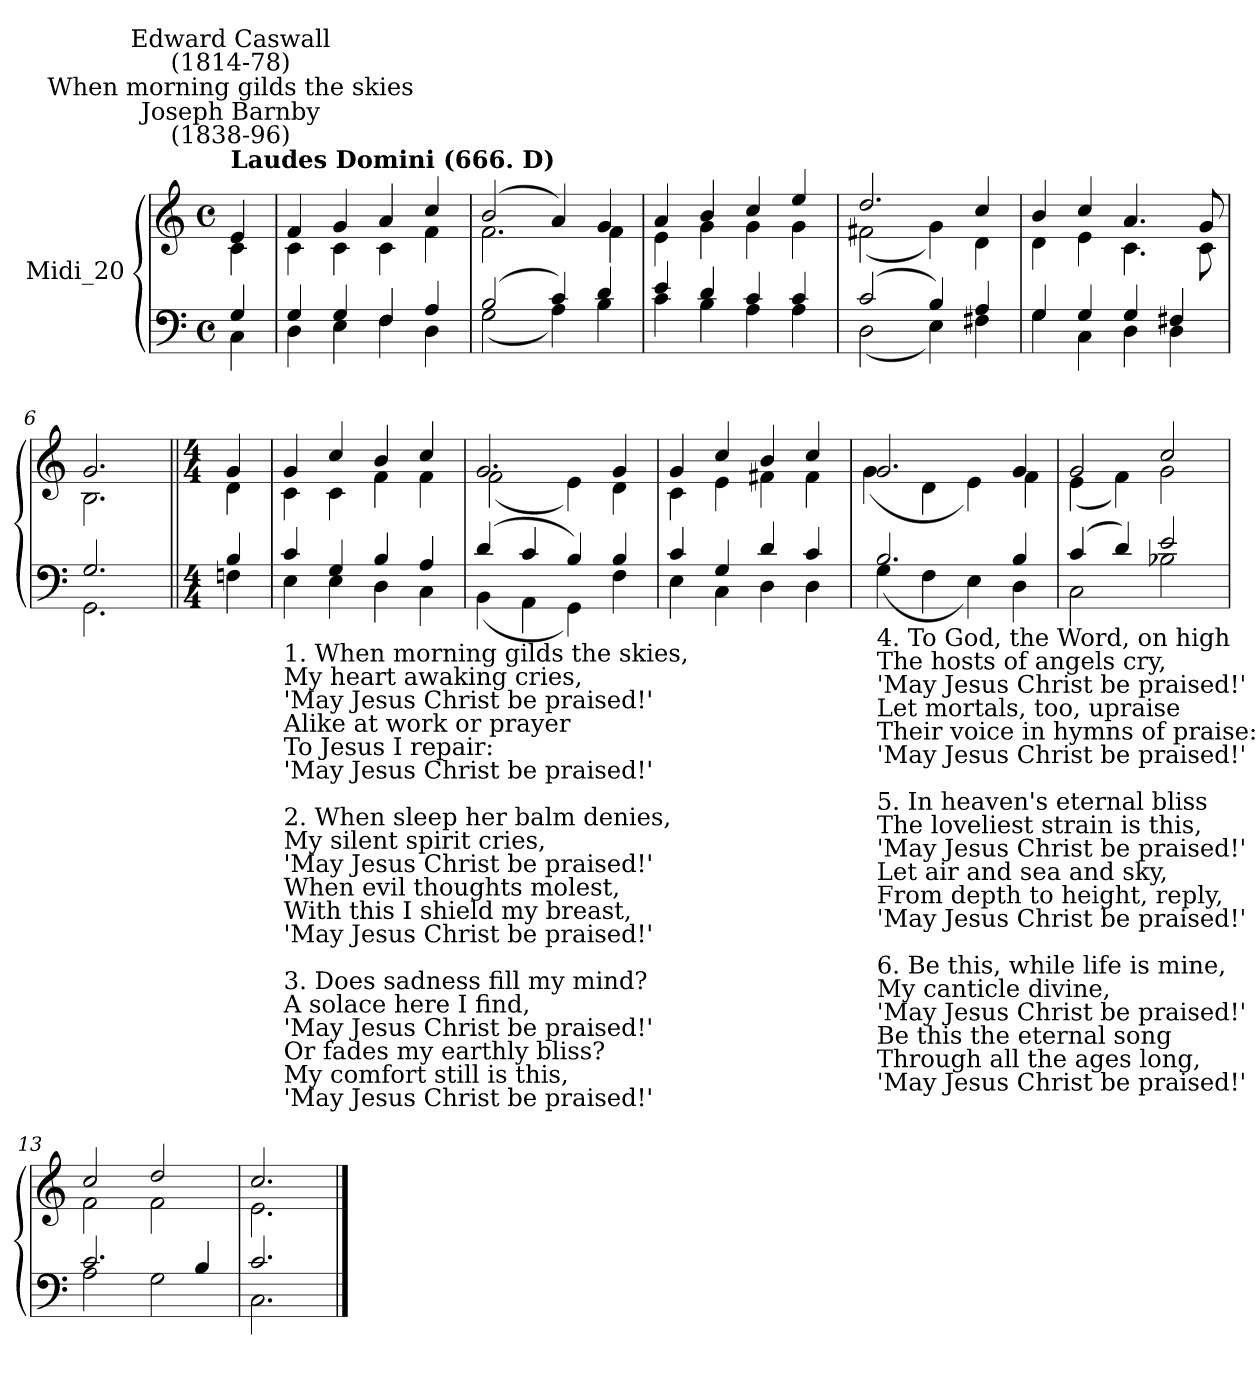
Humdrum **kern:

**kern	**kern
*part2	*part1
*staff2	*staff1
*I"Midi_20	*I"Midi_20
*clefF4	*clefG2
*k[]	*k[]
*C:	*C:
*M4/4	*M4/4
*met(c)	*met(c)
=	=
*^	*^
!	!	!LO:TX:a:B:t=Laudes Domini (666. D)	!
!	!	!LO:TX:a:cj:t=Joseph Barnby\n(1838-96)	!
!	!	!LO:TX:a:cj:t=When morning gilds the skies	!
!	!	!LO:TX:a:cj:t=Edward Caswall\n(1814-78)	!
4G/	4C\	4e/	4c\
=1	=1	=1	=1
4G/	4D\	4f/	4c\
4G/	4E\	4g/	4c\
4F/	4F\	4a/	4c\
4A/	4D\	4cc/	4f\
=2	=2	=2	=2
(>2B/	(<2G\	(>2b/	2.f\
4c/)	4A\)	4a/)	.
4d/	4B\	4g/	4f\
=3	=3	=3	=3
4e/	4c\	4a/	4e\
4d/	4B\	4b/	4g\
4c/	4A\	4cc/	4g\
4c/	4A\	4ee/	4g\
=4	=4	=4	=4
(>2c/	(<2D\	2.dd/	(<2f#X\
4B/)	4E\)	.	4g\)
4A/	4F#X\	4cc/	4d\
=5	=5	=5	=5
4G/	4G\	4b/	4d\
4G/	4C\	4cc/	4e\
4G/	4D\	4.a/	4.c\
4F#X/	4D\	.	.
.	.	8g/	8c\
=6	=6	=6	=6
2.G/	2.GG\	2.g/	2.B\
!!LO:LB:g=z	!!
=7||	=7||	=7||	=7||
*M4/4	*	*M4/4	*
4B/	4Fn\	4g/	4d\
=8	=8	=8	=8
!LO:TX:b:t=1. When morning gilds the skies,\nMy heart awaking cries,\n'May Jesus Christ be praised!'\nAlike at work or prayer\nTo Jesus I repair&colon;\n'May Jesus Christ be praised!'\n\n2. When sleep her balm denies,\nMy silent spirit cries,\n'May Jesus Christ be praised!'\nWhen evil thoughts molest,\nWith this I shield my breast,\n'May Jesus Christ be praised!'\n\n3. Does sadness fill my mind?\nA solace here I find,\n'May Jesus Christ be praised!'\nOr fades my earthly bliss?\nMy comfort still is this,\n'May Jesus Christ be praised!'	!	!	!
4c/	4E\	4g/	4c\
4G/	4E\	4cc/	4c\
4B/	4D\	4b/	4f\
4A/	4C\	4cc/	4f\
=9	=9	=9	=9
(>4d/	(<4BB\	2.g/	(<2f\
4c/	4AA\	.	.
4B/)	4GG\)	.	4e\)
4B/	4F\	4g/	4d\
=10	=10	=10	=10
4c/	4E\	4g/	4c\
4G/	4C\	4cc/	4e\
4d/	4D\	4b/	4f#X\
4c/	4D\	4cc/	4f#\
=11	=11	=11	=11
!LO:TX:b:t=4. To God, the Word, on high\nThe hosts of angels cry,\n'May Jesus Christ be praised!'\nLet mortals, too, upraise\nTheir voice in hymns of praise&colon;\n'May Jesus Christ be praised!'\n\n5. In heaven's eternal bliss\nThe loveliest strain is this,\n'May Jesus Christ be praised!'\nLet air and sea and sky,\nFrom depth to height, reply,\n'May Jesus Christ be praised!'\n\n6. Be this, while life is mine,\nMy canticle divine,\n'May Jesus Christ be praised!'\nBe this the eternal song\nThrough all the ages long,\n'May Jesus Christ be praised!'	!	!	!
2.B/	(<4G\	2.g/	(<4g\
.	4F\	.	4d\
.	4E\)	.	4e\)
4B/	4D\	4g/	4f\
=12	=12	=12	=12
(>4c/	2C\	2g/	(<4e\
4d/)	.	.	4f\)
2e/	2B-X\	2cc/	2g\
=13	=13	=13	=13
2.c/	2A\	2cc/	2f\
.	2G\	2dd/	2f\
4B/	.	.	.
=14	=14	=14	=14
2.c/	2.C\	2.cc/	2.e\
*v	*v	*	*
*	*v	*v
==	==
*-	*-
